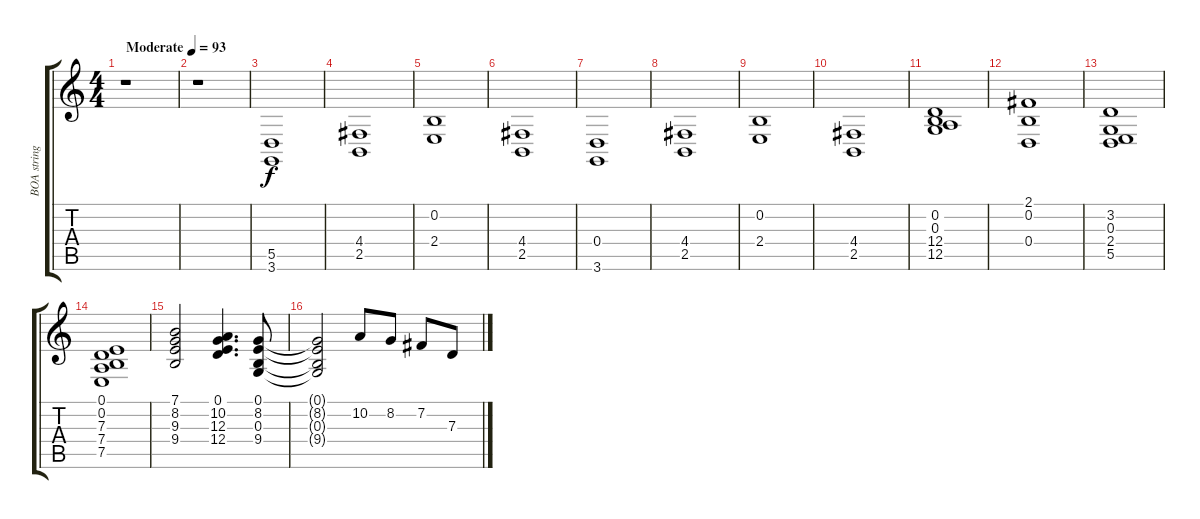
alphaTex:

\track ("BOA strings" "BOA string") {instrument stringensemble1}
\staff {score tabs}
\tuning (E4 B3 G3 D3 A2 E2) {hide}
\ts (4 4)
\tempo (93 "Moderate")
\clef g2
\ks c
r.1{dy f instrument stringensemble1} |
r.1 |
(5.5 3.6).1 |
(4.4 2.5).1 |
(0.2 2.4).1 |
(4.4 2.5).1 |
(0.4 3.6).1 |
(4.4 2.5).1 |
(0.2 2.4).1 |
(4.4 2.5).1 |
(0.2 0.3 12.4 12.5).1 |
(2.1 0.2 0.4).1 |
(3.2 0.3 2.4 5.5).1 |
(0.1 0.2 7.3 7.4 7.5).1 |
(7.1 8.2 9.3 9.4).2 (0.1 10.2 12.3 12.4).4{d} (0.1 8.2 0.3 9.4).8 |
(0.1{t} 8.2{t} 0.3{t} 9.4{t}).2 10.2.8 8.2.8 7.2.8 7.3.8
